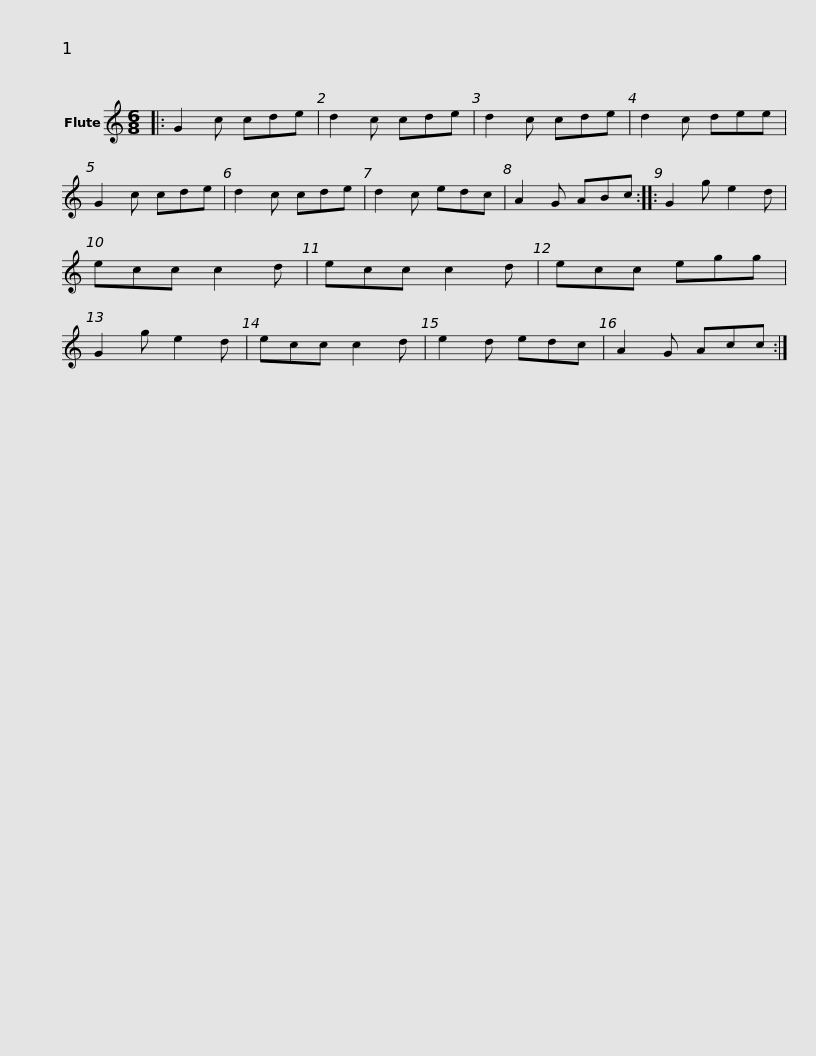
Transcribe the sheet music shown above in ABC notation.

X:1
L:1/8
M:6/8
I:linebreak $
K:C
V:1 treble
V:1
|: G2 c cde | d2 c cde | d2 c cde | d2 c dee | G2 c cde | %5
 d2 c cde |$ d2 c edc | A2 G ABc :: G2 g e2 d | ecc c2 d | %10
 ecc c2 d |$ ecc egg | G2 g e2 d | ecc c2 d | e2 d edc | %15
 A2 G Acc :| %16
